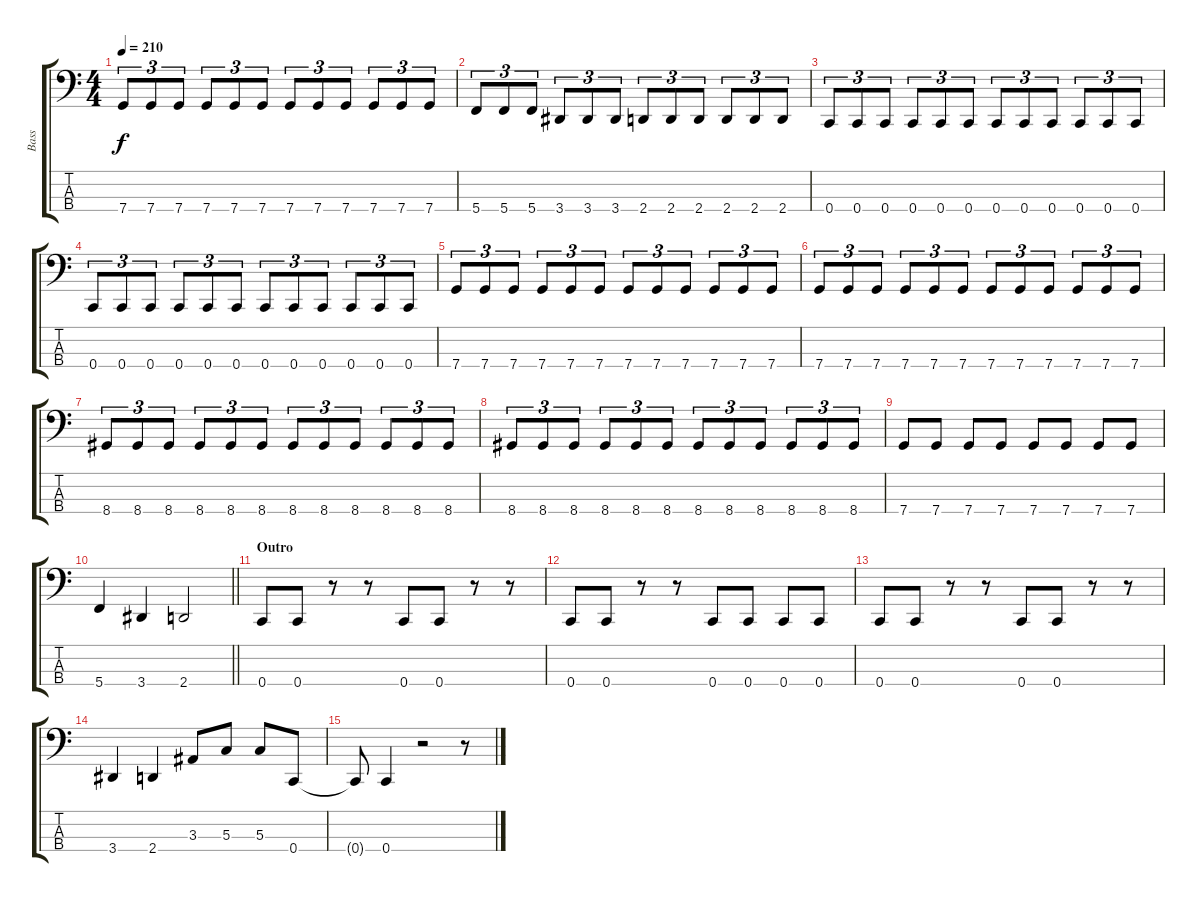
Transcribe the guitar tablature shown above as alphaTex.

\track ("Bass" "Bass") {instrument electricbassfinger}
\staff {score tabs}
\tuning (F2 C2 G1 C1) {hide}
\ts (4 4)
\tempo 210
\clef f4
\ks c
7.4.8{tu (3 2) dy f} 7.4.8{tu (3 2)} 7.4.8{tu (3 2)} 7.4.8{tu (3 2)} 7.4.8{tu (3 2)} 7.4.8{tu (3 2)} 7.4.8{tu (3 2)} 7.4.8{tu (3 2)} 7.4.8{tu (3 2)} 7.4.8{tu (3 2)} 7.4.8{tu (3 2)} 7.4.8{tu (3 2)} |
5.4.8{tu (3 2)} 5.4.8{tu (3 2)} 5.4.8{tu (3 2)} 3.4.8{tu (3 2)} 3.4.8{tu (3 2)} 3.4.8{tu (3 2)} 2.4.8{tu (3 2)} 2.4.8{tu (3 2)} 2.4.8{tu (3 2)} 2.4.8{tu (3 2)} 2.4.8{tu (3 2)} 2.4.8{tu (3 2)} |
0.4.8{tu (3 2)} 0.4.8{tu (3 2)} 0.4.8{tu (3 2)} 0.4.8{tu (3 2)} 0.4.8{tu (3 2)} 0.4.8{tu (3 2)} 0.4.8{tu (3 2)} 0.4.8{tu (3 2)} 0.4.8{tu (3 2)} 0.4.8{tu (3 2)} 0.4.8{tu (3 2)} 0.4.8{tu (3 2)} |
0.4.8{tu (3 2)} 0.4.8{tu (3 2)} 0.4.8{tu (3 2)} 0.4.8{tu (3 2)} 0.4.8{tu (3 2)} 0.4.8{tu (3 2)} 0.4.8{tu (3 2)} 0.4.8{tu (3 2)} 0.4.8{tu (3 2)} 0.4.8{tu (3 2)} 0.4.8{tu (3 2)} 0.4.8{tu (3 2)} |
7.4.8{tu (3 2)} 7.4.8{tu (3 2)} 7.4.8{tu (3 2)} 7.4.8{tu (3 2)} 7.4.8{tu (3 2)} 7.4.8{tu (3 2)} 7.4.8{tu (3 2)} 7.4.8{tu (3 2)} 7.4.8{tu (3 2)} 7.4.8{tu (3 2)} 7.4.8{tu (3 2)} 7.4.8{tu (3 2)} |
7.4.8{tu (3 2)} 7.4.8{tu (3 2)} 7.4.8{tu (3 2)} 7.4.8{tu (3 2)} 7.4.8{tu (3 2)} 7.4.8{tu (3 2)} 7.4.8{tu (3 2)} 7.4.8{tu (3 2)} 7.4.8{tu (3 2)} 7.4.8{tu (3 2)} 7.4.8{tu (3 2)} 7.4.8{tu (3 2)} |
8.4.8{tu (3 2)} 8.4.8{tu (3 2)} 8.4.8{tu (3 2)} 8.4.8{tu (3 2)} 8.4.8{tu (3 2)} 8.4.8{tu (3 2)} 8.4.8{tu (3 2)} 8.4.8{tu (3 2)} 8.4.8{tu (3 2)} 8.4.8{tu (3 2)} 8.4.8{tu (3 2)} 8.4.8{tu (3 2)} |
8.4.8{tu (3 2)} 8.4.8{tu (3 2)} 8.4.8{tu (3 2)} 8.4.8{tu (3 2)} 8.4.8{tu (3 2)} 8.4.8{tu (3 2)} 8.4.8{tu (3 2)} 8.4.8{tu (3 2)} 8.4.8{tu (3 2)} 8.4.8{tu (3 2)} 8.4.8{tu (3 2)} 8.4.8{tu (3 2)} |
7.4.8 7.4.8 7.4.8 7.4.8 7.4.8 7.4.8 7.4.8 7.4.8 |
\barLineRight lightlight
5.4.4 3.4.4 2.4.2 |
\section ("" "Outro")
0.4.8 0.4.8 r.8 r.8 0.4.8 0.4.8 r.8 r.8 |
0.4.8 0.4.8 r.8 r.8 0.4.8 0.4.8 0.4.8 0.4.8 |
0.4.8 0.4.8 r.8 r.8 0.4.8 0.4.8 r.8 r.8 |
3.4.4 2.4.4 3.3.8 5.3.8 5.3.8 0.4.8 |
0.4{t}.8 0.4.4 r.2 r.8
